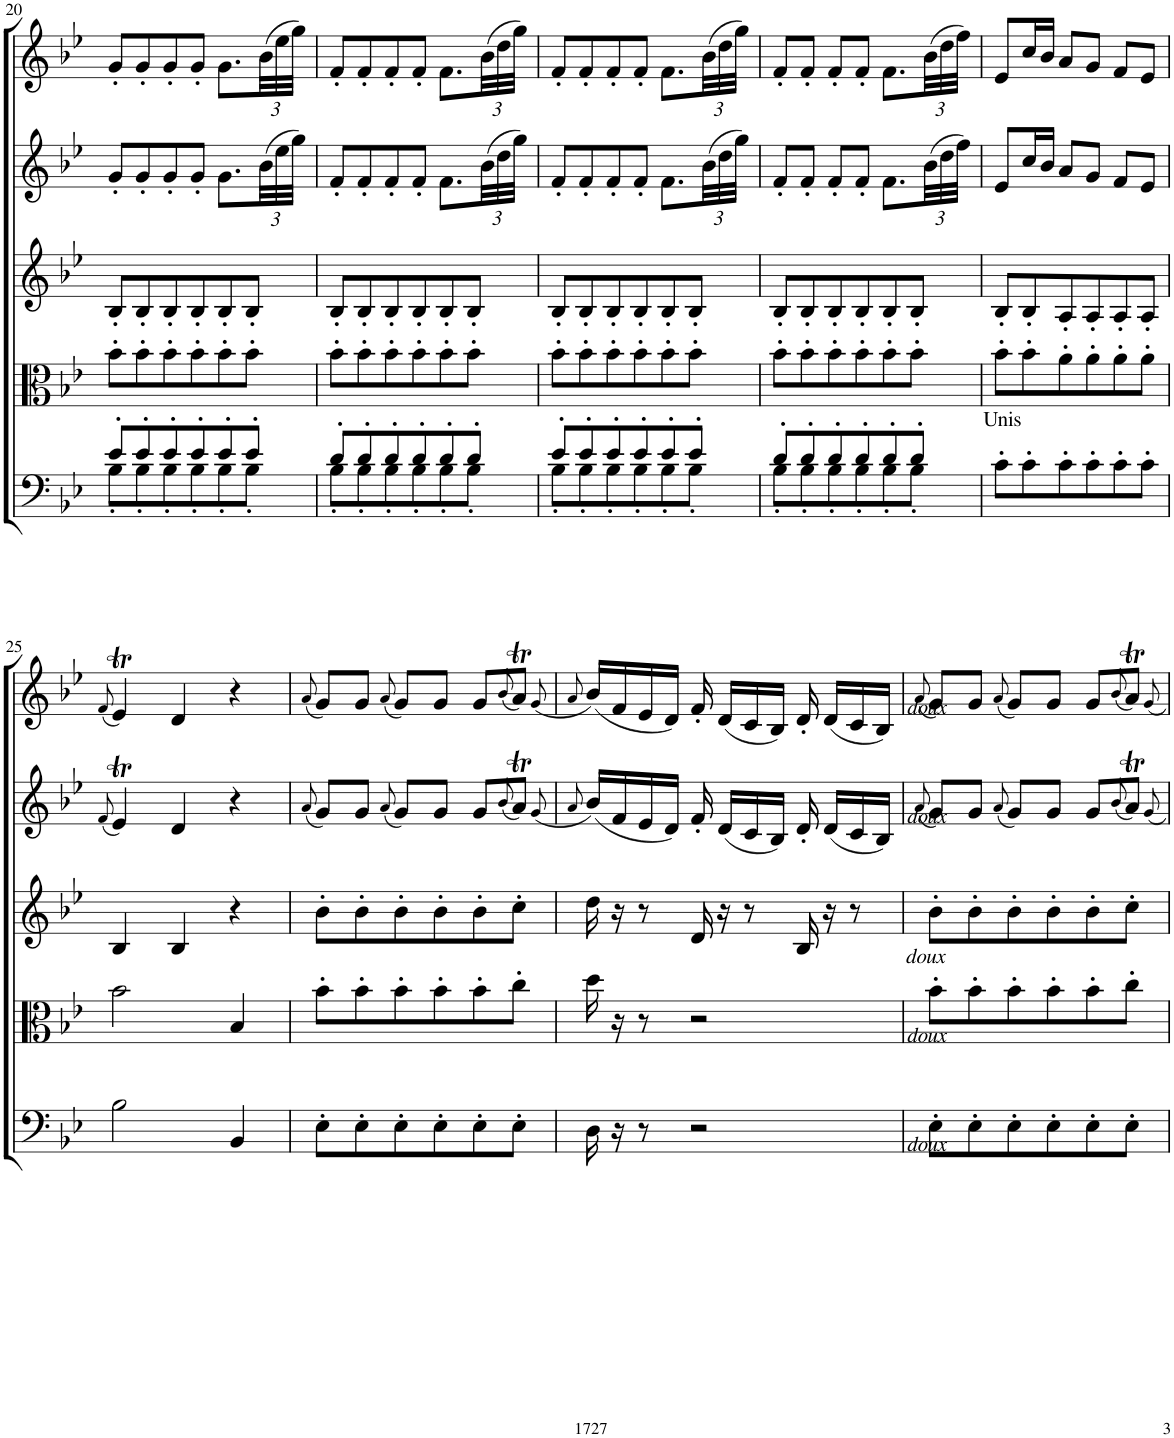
**kern	**kern	**kern	**kern	**kern
*part5	*part4	*part3	*part2	*part1
*staff5	*staff4	*staff3	*staff2	*staff1
*I"Violoncello (2 Violoncelles)	*I"Viola	*I"Violin III	*I"Violin II	*I"Violin I
*I'Vc	*I'Vla	*I'Vln	*I'Vln	*I'Vln
!!LO:PB:g=z
*clefF4	*clefC3	*clefG2	*clefG2	*clefG2
*k[b-e-]	*k[b-e-]	*k[b-e-]	*k[b-e-]	*k[b-e-]
*M3/4	*M3/4	*M3/4	*M3/4	*M3/4
=20	=20	=20	=20	=20
*^	*	*	*	*
8e-'/L	8B-'\L	8b-'\L	8B-'/L	8g'/L	8g'/L
8e-'/	8B-'\	8b-'\	8B-'/	8g'/	8g'/
8e-'/	8B-'\	8b-'\	8B-'/	8g'/	8g'/
8e-'/	8B-'\	8b-'\	8B-'/	8g'/J	8g'/J
8e-'/	8B-'\	8b-'\	8B-'/	8.g\L	8.g\L
8e-'/J	8B-'\J	8b-'\J	8B-'/J	.	.
*	*	*	*	*Xbrackettup	*Xbrackettup
.	.	.	.	(48b-\LL	(48b-\LL
.	.	.	.	48ee-\	48ee-\
.	.	.	.	48gg\JJJ)	48gg\JJJ)
=21	=21	=21	=21	=21	=21
8d'/L	8B-'\L	8b-'\L	8B-'/L	8f'/L	8f'/L
8d'/	8B-'\	8b-'\	8B-'/	8f'/	8f'/
8d'/	8B-'\	8b-'\	8B-'/	8f'/	8f'/
8d'/	8B-'\	8b-'\	8B-'/	8f'/J	8f'/J
8d'/	8B-'\	8b-'\	8B-'/	8.f\L	8.f\L
8d'/J	8B-'\J	8b-'\J	8B-'/J	.	.
.	.	.	.	(48b-\LL	(48b-\LL
.	.	.	.	48dd\	48dd\
.	.	.	.	48gg\JJJ)	48gg\JJJ)
=22	=22	=22	=22	=22	=22
8e-'/L	8B-'\L	8b-'\L	8B-'/L	8f'/L	8f'/L
8e-'/	8B-'\	8b-'\	8B-'/	8f'/	8f'/
8e-'/	8B-'\	8b-'\	8B-'/	8f'/	8f'/
8e-'/	8B-'\	8b-'\	8B-'/	8f'/J	8f'/J
8e-'/	8B-'\	8b-'\	8B-'/	8.f\L	8.f\L
8e-'/J	8B-'\J	8b-'\J	8B-'/J	.	.
.	.	.	.	(48b-\LL	(48b-\LL
.	.	.	.	48dd\	48dd\
.	.	.	.	48gg\JJJ)	48gg\JJJ)
=23	=23	=23	=23	=23	=23
8d'/L	8B-'\L	8b-'\L	8B-'/L	8f'/L	8f'/L
8d'/	8B-'\	8b-'\	8B-'/	8f'/J	8f'/J
8d'/	8B-'\	8b-'\	8B-'/	8f'/L	8f'/L
8d'/	8B-'\	8b-'\	8B-'/	8f'/J	8f'/J
8d'/	8B-'\	8b-'\	8B-'/	8.f\L	8.f\L
8d'/J	8B-'\J	8b-'\J	8B-'/J	.	.
.	.	.	.	(48b-\LL	(48b-\LL
.	.	.	.	48dd\	48dd\
.	.	.	.	48ff\JJJ)	48ff\JJJ)
*v	*v	*	*	*	*
=24	=24	=24	=24	=24
!LO:TX:a:t=Unis	!	!	!	!
8c'\L	8b-'\L	8B-'/L	8e-/L	8e-/L
8c'\	8b-'\	8B-'/	16cc/L	16cc/L
.	.	.	16b-/JJ	16b-/JJ
8c'\	8a'\	8A'/	8a/L	8a/L
8c'\	8a'\	8A'/	8g/J	8g/J
8c'\	8a'\	8A'/	8f/L	8f/L
8c'\J	8a'\J	8A'/J	8e-/J	8e-/J
!!LO:LB:g=z
=25	=25	=25	=25	=25
.	.	.	(8qf/	(8qf/
2B-\	2b-\	4B-/	4e-T/)	4e-T/)
.	.	4B-/	4d/	4d/
4BB-/	4B-/	4r	4r	4r
=26	=26	=26	=26	=26
.	.	.	(8qa/	(8qa/
8E-'\L	8b-'\L	8b-'\L	8g/L)	8g/L)
8E-'\	8b-'\	8b-'\	8g/J	8g/J
.	.	.	(8qa/	(8qa/
8E-'\	8b-'\	8b-'\	8g/L)	8g/L)
8E-'\	8b-'\	8b-'\	8g/J	8g/J
8E-'\	8b-'\	8b-'\	8g/L	8g/L
.	.	.	(8qb-/	(8qb-/
8E-'\J	8cc'\J	8cc'\J	8at/J)	8at/J)
.	.	.	(8qg/	(8qg/
=27	=27	=27	=27	=27
.	.	.	8qa/	8qa/
16D\	16dd\	16dd\	(16b-/LL)	(16b-/LL)
16r	16r	16r	16f/	16f/
8r	8r	8r	16e-/	16e-/
.	.	.	16d/JJ)	16d/JJ)
2r	2r	16d/	16f'/	16f'/
.	.	16r	(16d/LL	(16d/LL
.	.	8r	16c/	16c/
.	.	.	16B-/JJ)	16B-/JJ)
.	.	16B-/	16d'/	16d'/
.	.	16r	(16d/LL	(16d/LL
.	.	8r	16c/	16c/
.	.	.	16B-/JJ)	16B-/JJ)
=28	=28	=28	=28	=28
.	.	.	(8qa/	(8qa/
!	!	!	!	!LO:TX:a:i:t=doux
!	!	!	!LO:TX:a:i:t=doux	!
!	!	!LO:TX:b:i:t=doux	!	!
!	!LO:TX:a:i:t=doux	!	!	!
!LO:TX:a:i:t=doux	!	!	!	!
8E-'\L	8b-'\L	8b-'\L	8g/L)	8g/L)
8E-'\	8b-'\	8b-'\	8g/J	8g/J
.	.	.	(8qa/	(8qa/
8E-'\	8b-'\	8b-'\	8g/L)	8g/L)
8E-'\	8b-'\	8b-'\	8g/J	8g/J
8E-'\	8b-'\	8b-'\	8g/L	8g/L
.	.	.	(8qb-/	(8qb-/
8E-'\J	8cc'\J	8cc'\J	8at/J)	8at/J)
.	.	.	8qg/	8qg/
=	=	=	=	=
*-	*-	*-	*-	*-
